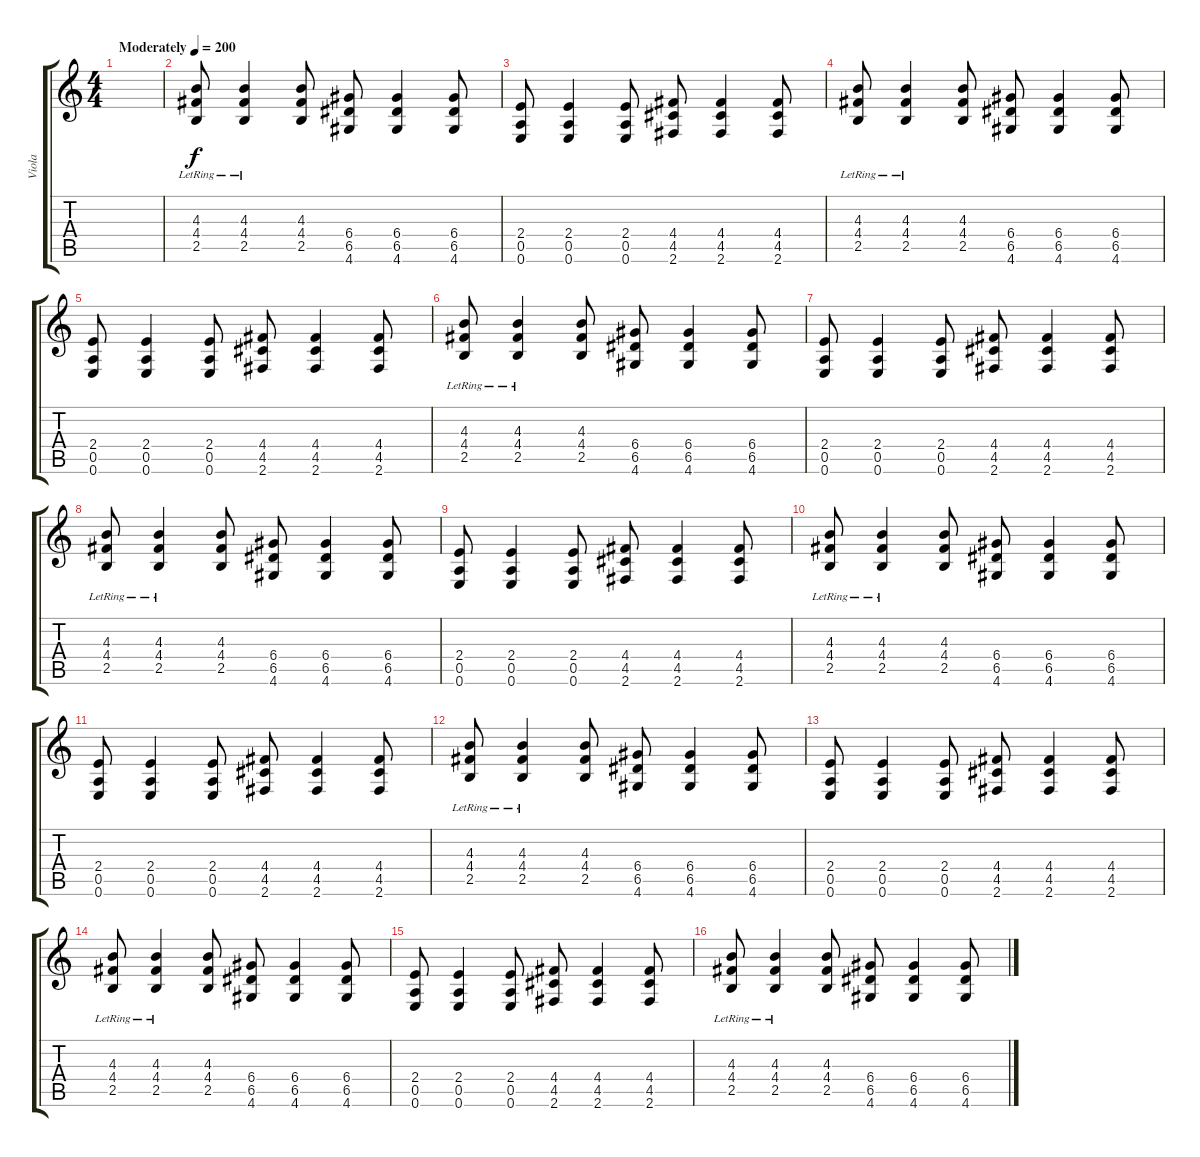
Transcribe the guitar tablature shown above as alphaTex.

\track ("Viola" "Viola") {instrument distortionguitar}
\staff {score tabs}
\tuning (E4 B3 G3 D3 A2 E2) {hide}
\ts (4 4)
\tempo (200 "Moderately")
\clef g2
\ks c
|
(4.3{lr} 4.4{lr} 2.5{lr}).8 (4.3{lr} 4.4{lr} 2.5{lr}).4 (4.3 4.4 2.5).8 (6.4 6.5 4.6).8 (6.4 6.5 4.6).4 (6.4 6.5 4.6).8 |
(2.4 0.5 0.6).8 (2.4 0.5 0.6).4 (2.4 0.5 0.6).8 (4.4 4.5 2.6).8 (4.4 4.5 2.6).4 (4.4 4.5 2.6).8 |
(4.3{lr} 4.4{lr} 2.5{lr}).8 (4.3{lr} 4.4{lr} 2.5{lr}).4 (4.3 4.4 2.5).8 (6.4 6.5 4.6).8 (6.4 6.5 4.6).4 (6.4 6.5 4.6).8 |
(2.4 0.5 0.6).8 (2.4 0.5 0.6).4 (2.4 0.5 0.6).8 (4.4 4.5 2.6).8 (4.4 4.5 2.6).4 (4.4 4.5 2.6).8 |
(4.3{lr} 4.4{lr} 2.5{lr}).8 (4.3{lr} 4.4{lr} 2.5{lr}).4 (4.3 4.4 2.5).8 (6.4 6.5 4.6).8 (6.4 6.5 4.6).4 (6.4 6.5 4.6).8 |
(2.4 0.5 0.6).8 (2.4 0.5 0.6).4 (2.4 0.5 0.6).8 (4.4 4.5 2.6).8 (4.4 4.5 2.6).4 (4.4 4.5 2.6).8 |
(4.3{lr} 4.4{lr} 2.5{lr}).8 (4.3{lr} 4.4{lr} 2.5{lr}).4 (4.3 4.4 2.5).8 (6.4 6.5 4.6).8 (6.4 6.5 4.6).4 (6.4 6.5 4.6).8 |
(2.4 0.5 0.6).8 (2.4 0.5 0.6).4 (2.4 0.5 0.6).8 (4.4 4.5 2.6).8 (4.4 4.5 2.6).4 (4.4 4.5 2.6).8 |
(4.3{lr} 4.4{lr} 2.5{lr}).8 (4.3{lr} 4.4{lr} 2.5{lr}).4 (4.3 4.4 2.5).8 (6.4 6.5 4.6).8 (6.4 6.5 4.6).4 (6.4 6.5 4.6).8 |
(2.4 0.5 0.6).8 (2.4 0.5 0.6).4 (2.4 0.5 0.6).8 (4.4 4.5 2.6).8 (4.4 4.5 2.6).4 (4.4 4.5 2.6).8 |
(4.3{lr} 4.4{lr} 2.5{lr}).8 (4.3{lr} 4.4{lr} 2.5{lr}).4 (4.3 4.4 2.5).8 (6.4 6.5 4.6).8 (6.4 6.5 4.6).4 (6.4 6.5 4.6).8 |
(2.4 0.5 0.6).8 (2.4 0.5 0.6).4 (2.4 0.5 0.6).8 (4.4 4.5 2.6).8 (4.4 4.5 2.6).4 (4.4 4.5 2.6).8 |
(4.3{lr} 4.4{lr} 2.5{lr}).8 (4.3{lr} 4.4{lr} 2.5{lr}).4 (4.3 4.4 2.5).8 (6.4 6.5 4.6).8 (6.4 6.5 4.6).4 (6.4 6.5 4.6).8 |
(2.4 0.5 0.6).8 (2.4 0.5 0.6).4 (2.4 0.5 0.6).8 (4.4 4.5 2.6).8 (4.4 4.5 2.6).4 (4.4 4.5 2.6).8 |
(4.3{lr} 4.4{lr} 2.5{lr}).8 (4.3{lr} 4.4{lr} 2.5{lr}).4 (4.3 4.4 2.5).8 (6.4 6.5 4.6).8 (6.4 6.5 4.6).4 (6.4 6.5 4.6).8
